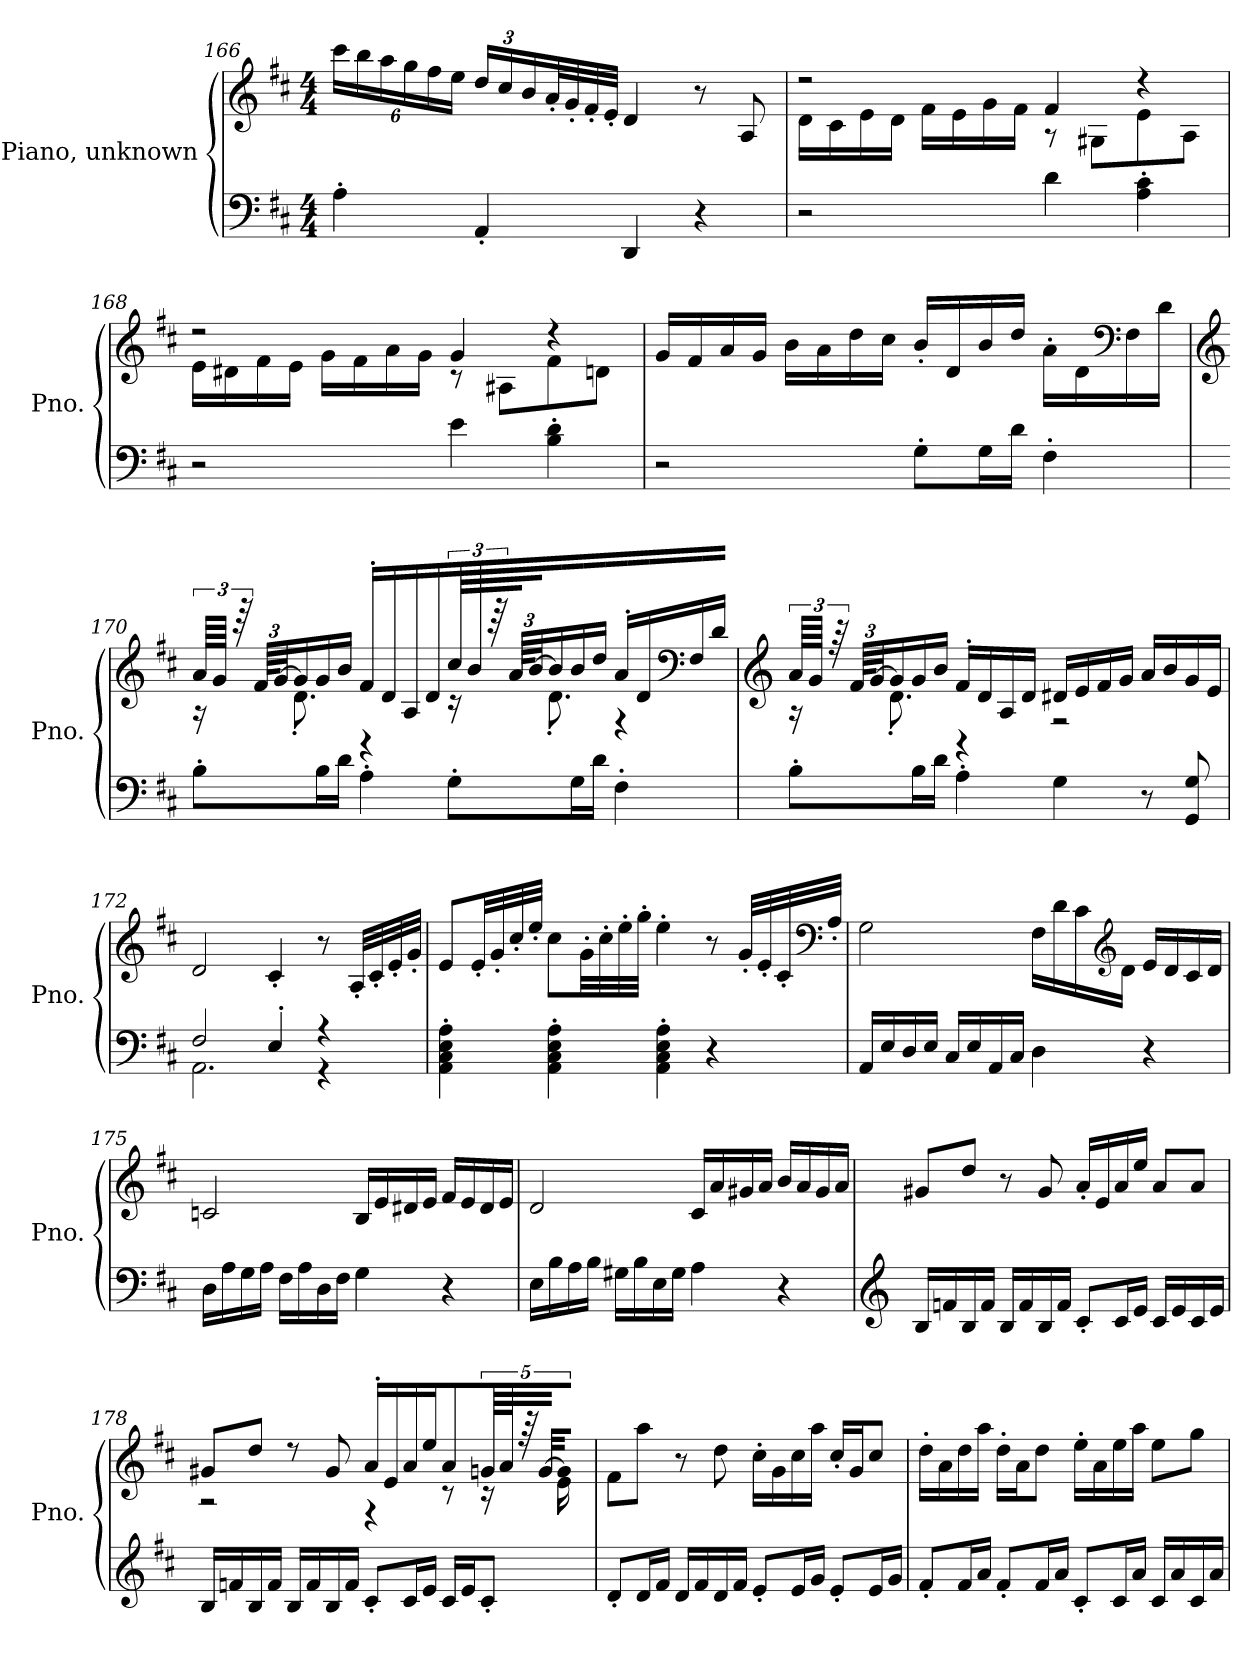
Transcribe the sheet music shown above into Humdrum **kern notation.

**kern	**kern
*part1	*part1
*staff2	*staff1
*I"Piano, unknown	*
*I'Pno.	*
!!LO:PB:g=z
*clefF4	*clefG2
*k[f#c#]	*k[f#c#]
*M4/4	*M4/4
*	*Xbrackettup
=166	=166
4A'\	24ccc#\LL
.	24bb\
.	24aa\
.	24gg\
.	24ff#\
.	24ee\JJ
4AA'/	24dd/LL
.	24cc#/
.	24b/
.	32a'/L
.	32g'/
.	32f#'/
.	32e'/JJJ
4DD/	4d/
4r	8r
.	8A/
=167	=167
*	*^
2r	2r	16d\LL
.	.	16c#\
.	.	16e\
.	.	16d\JJ
.	.	16f#\LL
.	.	16e\
.	.	16g\
.	.	16f#\JJ
4d\	4f#/	8r
.	.	8G#X\L
4A\' 4c#\'	4r	8e\
.	.	8A\J
=168	=168	=168
2r	2r	16e\LL
.	.	16d#X\
.	.	16f#\
.	.	16e\JJ
.	.	16g\LL
.	.	16f#\
.	.	16a\
.	.	16g\JJ
4e\	4g/	8r
.	.	8A#X\L
4B\' 4d\'	4r	8f#\
.	.	8dn\J
*	*v	*v
!!LO:LB:g=z
=169	=169
2r	16g/LL
.	16f#/
.	16a/
.	16g/JJ
.	16b\LL
.	16a\
.	16dd\
.	16cc#\JJ
8G'\L	16b'/LL
.	16d/
16G\L	16b/
16d\JJ	16dd/JJ
4F#'\	16a'\LL
.	16d\
*	*clefF4
.	16F#\
.	16d\JJ
=170	=170
*	*clefG2
*	*brackettup
*	*^
8B'\L	96a/LLLL	16r
.	96g/JJJJ	.
.	96r	.
*	*Xbrackettup	*
.	96f#/KLLL	.
.	[48g/J	.
.	16g/]	8.d'\
16B\L	16g/	.
16d\JJ	16b/JJ	.
4A'\	16f#'/LL	4r
.	16d/	.
.	16A/	.
.	16d/	.
*	*brackettup	*
8G'\L	96cc#/LL	16r
.	96b/JJJJ	.
.	96r	.
*	*Xbrackettup	*
.	96a/KLLL	.
.	[48b/J	.
.	16b/]	8.d'\
16G\L	16b/	.
16d\JJ	16dd/JJ	.
4F#'\	16a'/LL	4r
.	16d/	.
*	*clefF4	*
.	16F#/	.
.	16d/JJ	.
!!LO:LB:g=z	!!
=171	=171	=171
*	*clefG2	*
*	*brackettup	*
8B'\L	96a/LLLL	16r
.	96g/JJJJ	.
.	96r	.
*	*Xbrackettup	*
.	96f#/KLLL	.
.	[48g/J	.
.	16g/]	8.d'\
16B\L	16g/	.
16d\JJ	16b/JJ	.
4A'\	16f#'/LL	4r
.	16d/	.
.	16A/	.
.	16d/JJ	.
4G\	16d#X/LL	2r
.	16e/	.
.	16f#/	.
.	16g/JJ	.
8r	16a/LL	.
.	16b/	.
8GG/ 8G/	16g/	.
.	16e/JJ	.
*	*v	*v
=172	=172
*^	*
2F#/	2.AA\	2d/
4E'/	.	4c#'/
4r	4r	8r
.	.	32A'/LLL
.	.	32c#'/
.	.	32e'/
.	.	32g'/JJJ
*v	*v	*
!!LO:LB:g=z
=173	=173
4AA\' 4C#\' 4E\' 4A\'	8e/L
.	32e'/LL
.	32g'/
.	32cc#'/
.	32ee'/JJJ
4AA\' 4C#\' 4E\' 4A\'	8cc#\L
.	32g'\LL
.	32cc#'\
.	32ee'\
.	32gg'\JJJ
4AA\' 4C#\' 4E\' 4A\'	4ee'\
4r	8r
.	32g'/LLL
.	32e'/
.	32c#'/
*	*clefF4
.	32A'/JJJ
=174	=174
16AA/LL	2G\
16E/	.
16D/	.
16E/JJ	.
16C#/LL	.
16E/	.
16AA/	.
16C#/JJ	.
4D\	16F#\LL
.	16d\
.	16c#\
*	*clefG2
.	16d\JJ
4r	16e/LL
.	16d/
.	16c#/
.	16d/JJ
!!LO:LB:g=z
=175	=175
16D\LL	2cn/
16A\	.
16G\	.
16A\JJ	.
16F#\LL	.
16A\	.
16D\	.
16F#\JJ	.
4G\	16B/LL
.	16e/
.	16d#X/
.	16e/JJ
4r	16f#/LL
.	16e/
.	16d#/
.	16e/JJ
=176	=176
16E\LL	2d/
16B\	.
16A\	.
16B\JJ	.
16G#X\LL	.
16B\	.
16E\	.
16G#\JJ	.
4A\	16c#/LL
.	16a/
.	16g#X/
.	16a/JJ
4r	16b/LL
.	16a/
.	16g#/
.	16a/JJ
!!LO:LB:g=z
=177	=177
*clefG2	*
16B/LL	8g#X/L
16fn/	.
16B/	8dd/J
16f/JJ	.
16B/LL	8r
16f/	.
16B/	8g#/
16f/JJ	.
8c#'/L	16a'/LL
.	16e/
16c#/L	16a/
16e/JJ	16ee/JJ
16c#/LL	8a/L
16e/	.
16c#/	8a/J
16e/JJ	.
=178	=178
*	*^
16B/LL	8g#X/L	2r
16fn/	.	.
16B/	8dd/J	.
16f/JJ	.	.
16B/LL	8r	.
16f/	.	.
16B/	8g#/	.
16f/JJ	.	.
8c#'/L	16a'/LL	4r
.	16e/	.
16c#/L	16a/	.
16e/JJ	16ee/J	.
16c#/LL	8a/	8r
16e/J	.	.
*	*brackettup	*
8c#'/J	80gn/LLL	16r
.	80a/JJJJ	.
.	80r	.
.	[40g/KLL	.
.	16g/JJ]	16e\
*	*v	*v
!!LO:PB:g=z
=179	=179
8d'/L	8f#\L
16d/L	8aa\J
16f#/JJ	.
16d/LL	8r
16f#/	.
16d/	8dd\
16f#/JJ	.
8e'/L	16cc#'\LL
.	16g\
16e/L	16cc#\
16g/JJ	16aa\JJ
8e'/L	16cc#'/LL
.	16g/J
16e/L	8cc#/J
16g/JJ	.
=180	=180
8f#'/L	16dd'\LL
.	16a\
16f#/L	16dd\
16a/JJ	16aa\JJ
8f#'/L	16dd'\LL
.	16a\J
16f#/L	8dd\J
16a/JJ	.
8c#'/L	16ee'\LL
.	16a\
16c#/L	16ee\
16a/JJ	16aa\JJ
16c#/LL	8ee\L
16a/	.
16c#/	8gg\J
16a/JJ	.
=	=
*-	*-
